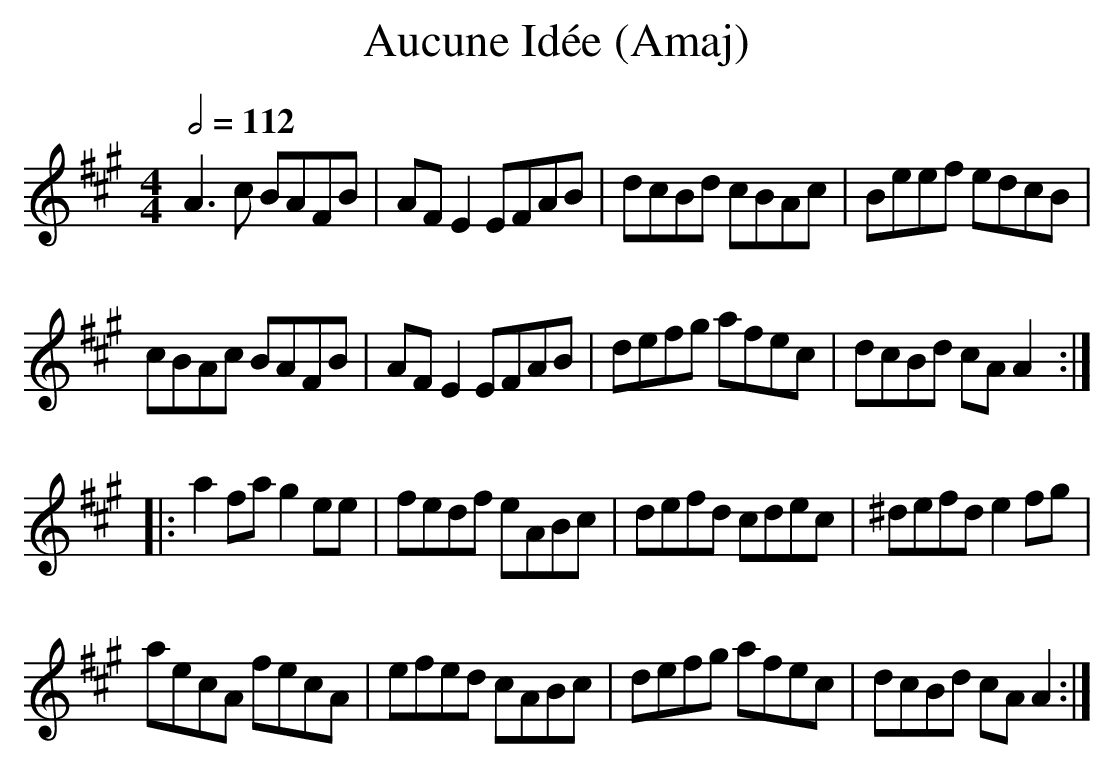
X:1
T:Aucune Idée (Amaj)
Q:1/2=112
M:4/4
L:1/8
K:Amaj
A3c BAFB|AFE2 EFAB|dcBd cBAc|Beef edcB|
cBAc BAFB|AFE2 EFAB|defg afec|dcBd cAA2:|
|:a2fa g2ee|fedf eABc|defd cdec|^defd e2fg|
aecA fecA|efed cABc|defg afec|dcBd cAA2:|
